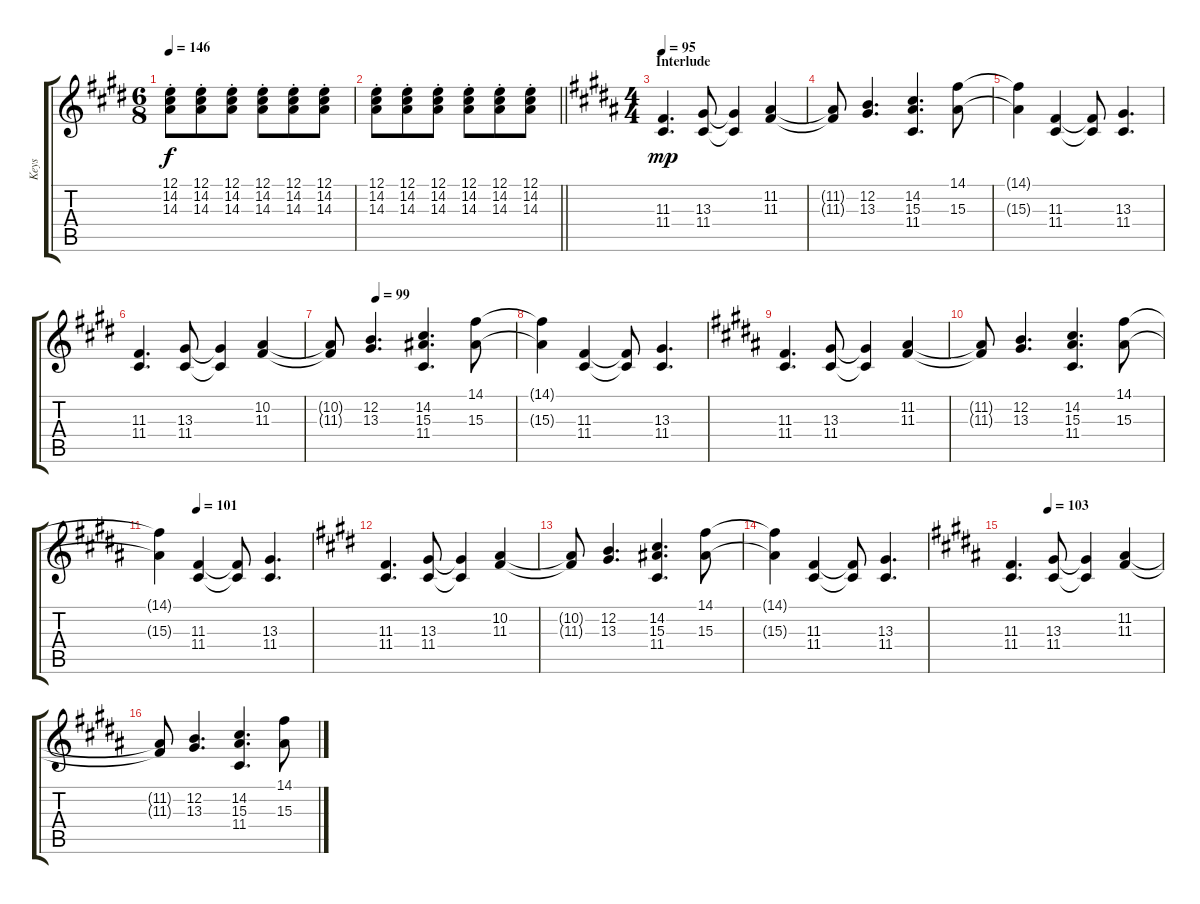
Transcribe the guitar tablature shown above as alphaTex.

\track ("Keys" "Keys") {instrument honkytonkpiano}
\staff {score tabs}
\tuning (E4 B3 G3 D3 A2 E2) {hide}
\ts (6 8)
\tempo 146
\clef g2
\ks e
(12.1{st} 14.2{st} 14.3{st}).8{dy f} (12.1{st} 14.2{st} 14.3{st}).8 (12.1{st} 14.2{st} 14.3{st}).8 (12.1{st} 14.2{st} 14.3{st}).8 (12.1{st} 14.2{st} 14.3{st}).8 (12.1{st} 14.2{st} 14.3{st}).8 |
\barLineRight lightlight
(12.1{st} 14.2{st} 14.3{st}).8 (12.1{st} 14.2{st} 14.3{st}).8 (12.1{st} 14.2{st} 14.3{st}).8 (12.1{st} 14.2{st} 14.3{st}).8 (12.1{st} 14.2{st} 14.3{st}).8 (12.1{st} 14.2{st} 14.3{st}).8 |
\ts (4 4)
\section ("" "Interlude")
\tempo 95
\ks b
(11.3 11.4).4{d dy mp} (13.3 11.4).8 (13.3{t} 11.4{t}).4 (11.2 11.3).4 |
(11.2{t} 11.3{t}).8 (12.2 13.3).4{d} (14.2 15.3 11.4).4{d} (14.1 15.3).8 |
(14.1{t} 15.3{t}).4 (11.3 11.4).4 (11.3{t} 11.4{t}).8 (13.3 11.4).4{d} |
\ks e
(11.3 11.4).4{d} (13.3 11.4).8 (13.3{t} 11.4{t}).4 (10.2 11.3).4 |
\tempo (99 0.25)
(10.2{t} 11.3{t}).8 (12.2 13.3).4{d} (14.2 15.3 11.4).4{d} (14.1 15.3).8 |
(14.1{t} 15.3{t}).4 (11.3 11.4).4 (11.3{t} 11.4{t}).8 (13.3 11.4).4{d} |
\ks b
(11.3 11.4).4{d} (13.3 11.4).8 (13.3{t} 11.4{t}).4 (11.2 11.3).4 |
(11.2{t} 11.3{t}).8 (12.2 13.3).4{d} (14.2 15.3 11.4).4{d} (14.1 15.3).8 |
\tempo (101 0.25)
(14.1{t} 15.3{t}).4 (11.3 11.4).4 (11.3{t} 11.4{t}).8 (13.3 11.4).4{d} |
\ks e
(11.3 11.4).4{d} (13.3 11.4).8 (13.3{t} 11.4{t}).4 (10.2 11.3).4 |
(10.2{t} 11.3{t}).8 (12.2 13.3).4{d} (14.2 15.3 11.4).4{d} (14.1 15.3).8 |
(14.1{t} 15.3{t}).4 (11.3 11.4).4 (11.3{t} 11.4{t}).8 (13.3 11.4).4{d} |
\tempo (103 0.25)
\ks b
(11.3 11.4).4{d} (13.3 11.4).8 (13.3{t} 11.4{t}).4 (11.2 11.3).4 |
(11.2{t} 11.3{t}).8 (12.2 13.3).4{d} (14.2 15.3 11.4).4{d} (14.1 15.3).8
